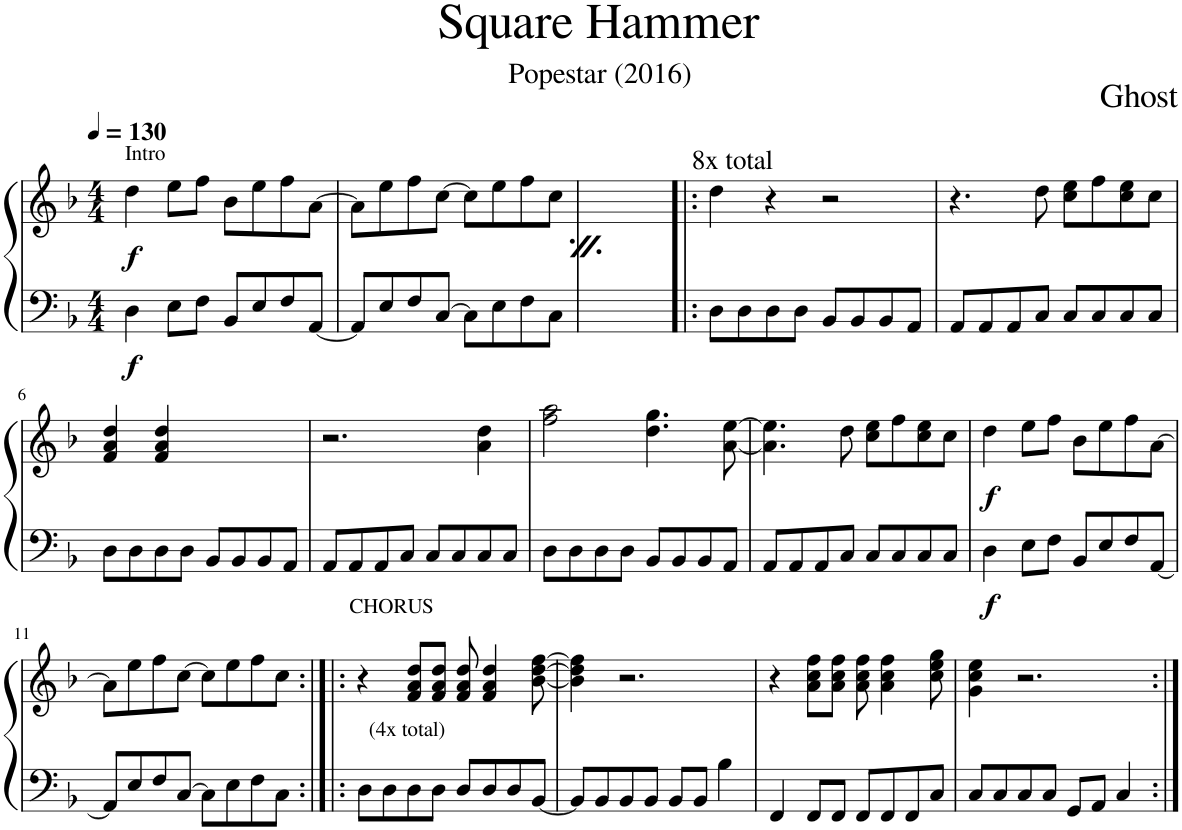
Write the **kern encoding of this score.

**kern	**kern	**dynam
*part1	*part1	*part1
*staff2	*staff1	*staff1/2
*I"Piano	*	*
*I'Pno.	*	*
*clefF4	*clefG2	*
*k[b-]	*k[b-]	*
*M4/4	*M4/4	*
*MM130	*MM130	*
=1	=1	=1
!	!LO:TX:a:t=Intro	!
!	!	!LO:DY:b=2
!	!	!LO:DY:n=1:b
4D\	4dd\	f f
8E\L	8ee\L	.
8F\J	8ff\J	.
8BB-/L	8b-\L	.
8E/	8ee\	.
8F/	8ff\	.
[8AA/J	[8a\J	.
=2	=2	=2
8AA/L]	8a\L]	.
8E/	8ee\	.
8F/	8ff\	.
[8C/J	[8cc\J	.
8C\L]	8cc\L]	.
8E\	8ee\	.
8F\	8ff\	.
8C\J	8cc\J	.
=3	=3	=3
!	!LO:TX:a:t=8x total	!
1ryy	1ryy	.
=4!|:	=4!|:	=4!|:
8D\L	4dd\	.
8D\	.	.
8D\	4r	.
8D\J	.	.
8BB-/L	2r	.
8BB-/	.	.
8BB-/	.	.
8AA/J	.	.
=5	=5	=5
8AA/L	4.r	.
8AA/	.	.
8AA/	.	.
8C/J	8dd\	.
8C/L	8cc\ 8ee\L	.
8C/	8ff\	.
8C/	8cc\ 8ee\	.
8C/J	8cc\J	.
!!LO:LB:g=z
=6	=6	=6
8D\L	4f/ 4a/ 4dd/	.
8D\	.	.
8D\	4f/ 4a/ 4dd/	.
8D\J	.	.
8BB-/L	2ryy	.
8BB-/	.	.
8BB-/	.	.
8AA/J	.	.
=7	=7	=7
8AA/L	2.r	.
8AA/	.	.
8AA/	.	.
8C/J	.	.
8C/L	.	.
8C/	.	.
8C/	4a\ 4dd\	.
8C/J	.	.
=8	=8	=8
8D\L	2ff\ 2aa\	.
8D\	.	.
8D\	.	.
8D\J	.	.
8BB-/L	4.dd\ 4.gg\	.
8BB-/	.	.
8BB-/	.	.
8AA/J	[8a\ [8ee\	.
=9	=9	=9
8AA/L	4.a\] 4.ee\]	.
8AA/	.	.
8AA/	.	.
8C/J	8dd\	.
8C/L	8cc\ 8ee\L	.
8C/	8ff\	.
8C/	8cc\ 8ee\	.
8C/J	8cc\J	.
=10	=10	=10
!	!	!LO:DY:b=2
!	!	!LO:DY:n=1:b
4D\	4dd\	f f
8E\L	8ee\L	.
8F\J	8ff\J	.
8BB-/L	8b-\L	.
8E/	8ee\	.
8F/	8ff\	.
[8AA/J	[8a\J	.
!!LO:LB:g=z
=11	=11	=11
8AA/L]	8a\L]	.
8E/	8ee\	.
8F/	8ff\	.
[8C/J	[8cc\J	.
8C\L]	8cc\L]	.
8E\	8ee\	.
8F\	8ff\	.
8C\J	8cc\J	.
=12:|!|:	=12:|!|:	=12:|!|:
!	!LO:TX:a:t=CHORUS	!
!	!LO:TX:b:t=(4x total)	!
8D\L	4r	.
8D\	.	.
8D\	8f/ 8a/ 8dd/L	.
8D\J	8f/ 8a/ 8dd/J	.
8D/L	8f/ 8a/ 8dd/	.
8D/	4f/ 4a/ 4dd/	.
8D/	.	.
[8BB-/J	[8b-\ [8dd\ [8ff\	.
=13	=13	=13
8BB-/L]	4b-\] 4dd\] 4ff\]	.
8BB-/	.	.
8BB-/	2.r	.
8BB-/J	.	.
8BB-/L	.	.
8BB-/J	.	.
4B-\	.	.
=14	=14	=14
4FF/	4r	.
8FF/L	8a\ 8cc\ 8ff\L	.
8FF/J	8a\ 8cc\ 8ff\J	.
8FF/L	8a\ 8cc\ 8ff\	.
8FF/	4a\ 4cc\ 4ff\	.
8FF/	.	.
8C/J	8cc\ 8ee\ 8gg\	.
=15	=15	=15
8C/L	4g\ 4cc\ 4ee\	.
8C/	.	.
8C/	2.r	.
8C/J	.	.
8GG/L	.	.
8AA/J	.	.
4C/	.	.
=:|!	=:|!	=:|!
*-	*-	*-
